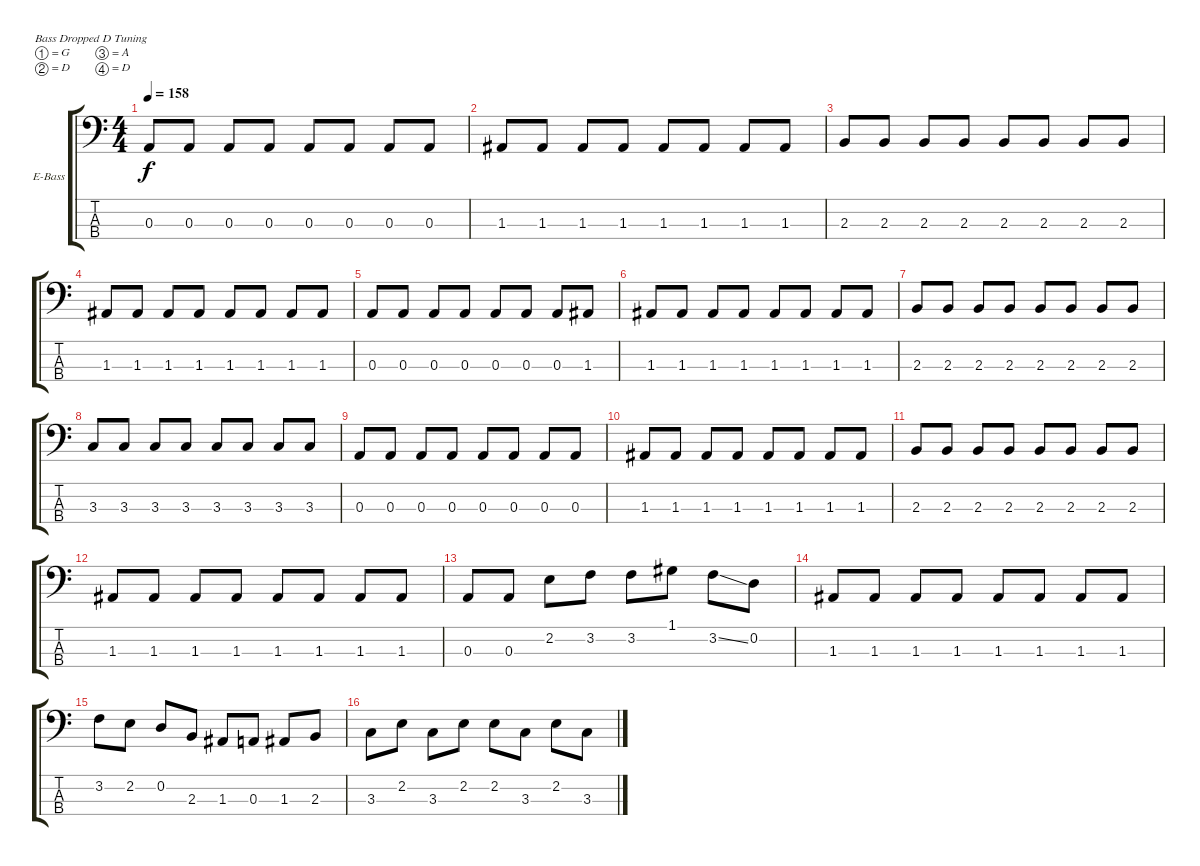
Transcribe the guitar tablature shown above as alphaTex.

\bracketExtendMode groupsimilarinstruments
\firstSystemTrackNameOrientation horizontal
\otherSystemsTrackNameOrientation horizontal
\track ("Bass" "E-Bass") {instrument electricbasspick}
\staff {score tabs}
\tuning (G2 D2 A1 D1)
\ts (4 4)
\tempo 158
\clef f4
\ks c
0.3.8{dy f} 0.3.8 0.3.8 0.3.8 0.3.8 0.3.8 0.3.8 0.3.8 |
1.3.8 1.3.8 1.3.8 1.3.8 1.3.8 1.3.8 1.3.8 1.3.8 |
2.3.8 2.3.8 2.3.8 2.3.8 2.3.8 2.3.8 2.3.8 2.3.8 |
1.3.8 1.3.8 1.3.8 1.3.8 1.3.8 1.3.8 1.3.8 1.3.8 |
0.3.8 0.3.8 0.3.8 0.3.8 0.3.8 0.3.8 0.3.8 1.3.8 |
1.3.8 1.3.8 1.3.8 1.3.8 1.3.8 1.3.8 1.3.8 1.3.8 |
2.3.8 2.3.8 2.3.8 2.3.8 2.3.8 2.3.8 2.3.8 2.3.8 |
3.3.8 3.3.8 3.3.8 3.3.8 3.3.8 3.3.8 3.3.8 3.3.8 |
0.3.8 0.3.8 0.3.8 0.3.8 0.3.8 0.3.8 0.3.8 0.3.8 |
1.3.8 1.3.8 1.3.8 1.3.8 1.3.8 1.3.8 1.3.8 1.3.8 |
2.3.8 2.3.8 2.3.8 2.3.8 2.3.8 2.3.8 2.3.8 2.3.8 |
1.3.8 1.3.8 1.3.8 1.3.8 1.3.8 1.3.8 1.3.8 1.3.8 |
0.3.8 0.3.8 2.2.8 3.2.8 3.2.8 1.1.8 3.2{ss}.8 0.2.8 |
1.3.8 1.3.8 1.3.8 1.3.8 1.3.8 1.3.8 1.3.8 1.3.8 |
3.2.8 2.2.8 0.2.8 2.3.8 1.3.8 0.3.8 1.3.8 2.3.8 |
3.3.8 2.2.8 3.3.8 2.2.8 2.2.8 3.3.8 2.2.8 3.3.8
